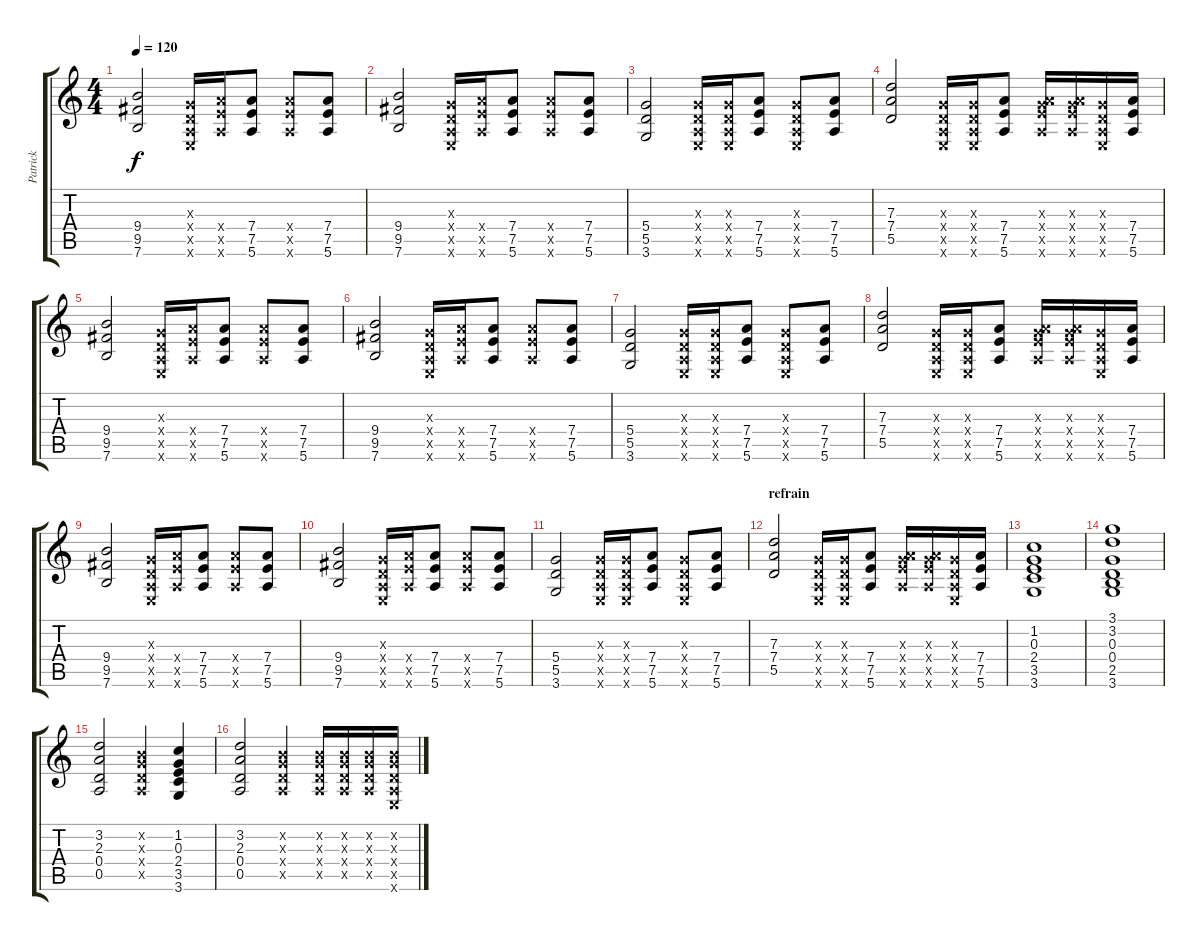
\track ("Patrick" "Patrick") {instrument distortionguitar}
\staff {score tabs}
\tuning (E4 B3 G3 D3 A2 E2) {hide}
\ts (4 4)
\tempo 120
\clef g2
\ks c
(9.4 9.5 7.6).2{dy f} (0.3{x} 0.4{x} 0.5{x} 0.6{x}).16 (7.4{x} 7.5{x} 5.6{x}).16 (7.4 7.5 5.6).8 (7.4{x} 7.5{x} 5.6{x}).8 (7.4 7.5 5.6).8 |
(9.4 9.5 7.6).2 (0.3{x} 0.4{x} 0.5{x} 0.6{x}).16 (7.4{x} 7.5{x} 5.6{x}).16 (7.4 7.5 5.6).8 (7.4{x} 7.5{x} 5.6{x}).8 (7.4 7.5 5.6).8 |
(5.4 5.5 3.6).2 (0.3{x} 0.4{x} 0.5{x} 0.6{x}).16 (0.3{x} 0.4{x} 0.5{x} 0.6{x}).16 (7.4 7.5 5.6).8 (0.3{x} 0.4{x} 0.5{x} 0.6{x}).8 (7.4 7.5 5.6).8 |
(7.3 7.4 5.5).2 (0.3{x} 0.4{x} 0.5{x} 0.6{x}).16 (0.3{x} 0.4{x} 0.5{x} 0.6{x}).16 (7.4 7.5 5.6).8 (0.3{x} 7.4{x} 7.5{x} 5.6{x}).16 (0.3{x} 7.4{x} 7.5{x} 5.6{x}).16 (0.3{x} 0.4{x} 0.5{x} 0.6{x}).16 (7.4 7.5 5.6).16 |
(9.4 9.5 7.6).2 (0.3{x} 0.4{x} 0.5{x} 0.6{x}).16 (7.4{x} 7.5{x} 5.6{x}).16 (7.4 7.5 5.6).8 (7.4{x} 7.5{x} 5.6{x}).8 (7.4 7.5 5.6).8 |
(9.4 9.5 7.6).2 (0.3{x} 0.4{x} 0.5{x} 0.6{x}).16 (7.4{x} 7.5{x} 5.6{x}).16 (7.4 7.5 5.6).8 (7.4{x} 7.5{x} 5.6{x}).8 (7.4 7.5 5.6).8 |
(5.4 5.5 3.6).2 (0.3{x} 0.4{x} 0.5{x} 0.6{x}).16 (0.3{x} 0.4{x} 0.5{x} 0.6{x}).16 (7.4 7.5 5.6).8 (0.3{x} 0.4{x} 0.5{x} 0.6{x}).8 (7.4 7.5 5.6).8 |
(7.3 7.4 5.5).2 (0.3{x} 0.4{x} 0.5{x} 0.6{x}).16 (0.3{x} 0.4{x} 0.5{x} 0.6{x}).16 (7.4 7.5 5.6).8 (0.3{x} 7.4{x} 7.5{x} 5.6{x}).16 (0.3{x} 7.4{x} 7.5{x} 5.6{x}).16 (0.3{x} 0.4{x} 0.5{x} 0.6{x}).16 (7.4 7.5 5.6).16 |
(9.4 9.5 7.6).2 (0.3{x} 0.4{x} 0.5{x} 0.6{x}).16 (7.4{x} 7.5{x} 5.6{x}).16 (7.4 7.5 5.6).8 (7.4{x} 7.5{x} 5.6{x}).8 (7.4 7.5 5.6).8 |
(9.4 9.5 7.6).2 (0.3{x} 0.4{x} 0.5{x} 0.6{x}).16 (7.4{x} 7.5{x} 5.6{x}).16 (7.4 7.5 5.6).8 (7.4{x} 7.5{x} 5.6{x}).8 (7.4 7.5 5.6).8 |
(5.4 5.5 3.6).2 (0.3{x} 0.4{x} 0.5{x} 0.6{x}).16 (0.3{x} 0.4{x} 0.5{x} 0.6{x}).16 (7.4 7.5 5.6).8 (0.3{x} 0.4{x} 0.5{x} 0.6{x}).8 (7.4 7.5 5.6).8 |
\section ("" "refrain ")
(7.3 7.4 5.5).2 (0.3{x} 0.4{x} 0.5{x} 0.6{x}).16 (0.3{x} 0.4{x} 0.5{x} 0.6{x}).16 (7.4 7.5 5.6).8 (0.3{x} 7.4{x} 7.5{x} 5.6{x}).16 (0.3{x} 7.4{x} 7.5{x} 5.6{x}).16 (0.3{x} 0.4{x} 0.5{x} 0.6{x}).16 (7.4 7.5 5.6).16 |
(1.2 0.3 2.4 3.5 3.6).1 |
(3.1 3.2 0.3 0.4 2.5 3.6).1 |
(3.2 2.3 0.4 0.5).2 (0.2{x} 0.3{x} 0.4{x} 0.5{x}).4 (1.2 0.3 2.4 3.5 3.6).4 |
(3.2 2.3 0.4 0.5).2 (0.2{x} 0.3{x} 0.4{x} 0.5{x}).4 (0.2{x} 0.3{x} 0.4{x} 0.5{x}).16 (0.2{x} 0.3{x} 0.4{x} 0.5{x}).16 (0.2{x} 0.3{x} 0.4{x} 0.5{x}).16 (0.2{x} 0.3{x} 0.4{x} 0.5{x} 0.6{x}).16
